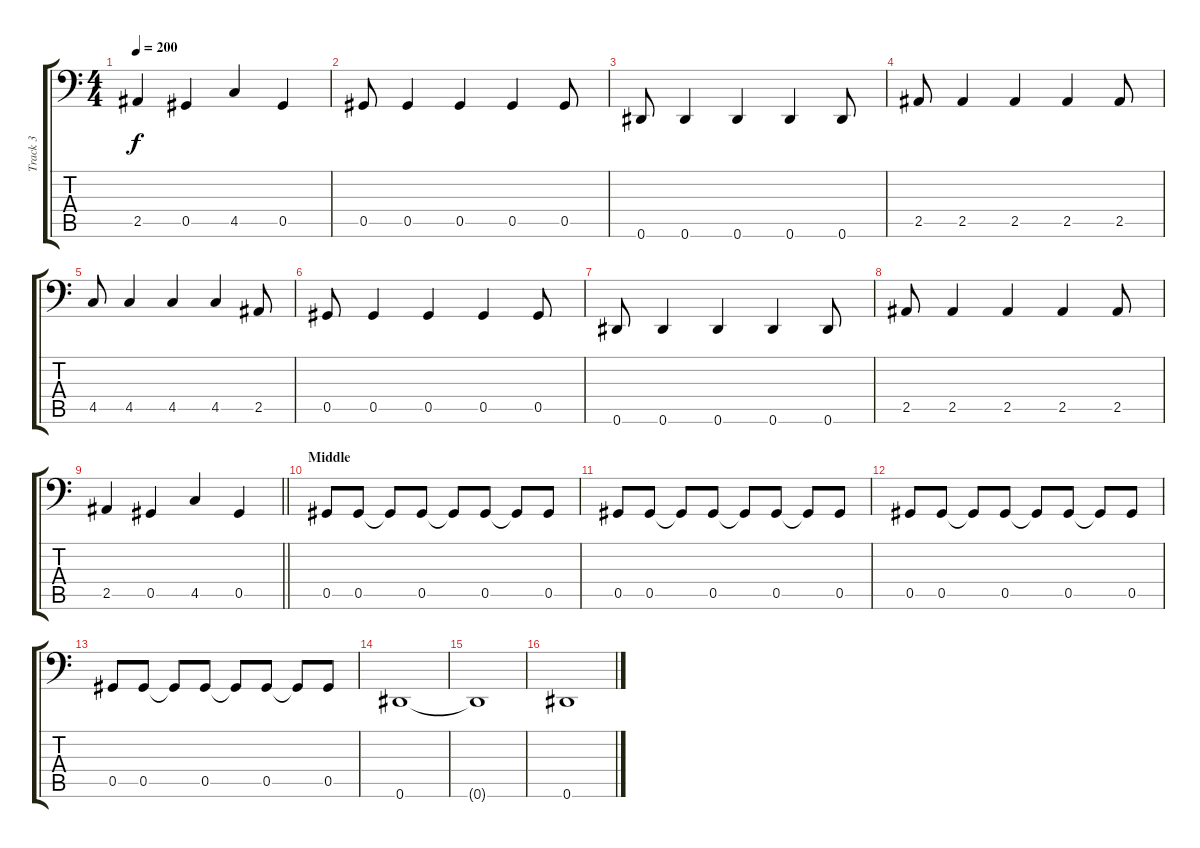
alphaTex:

\track ("Track 3" "Track 3") {instrument electricbasspick}
\staff {score tabs}
\tuning (Eb3 Bb2 Gb2 Db2 Ab1 Eb1) {hide}
\ts (4 4)
\tempo 200
\clef f4
\ks c
2.5.4{dy f} 0.5.4 4.5.4 0.5.4 |
0.5.8 0.5.4 0.5.4 0.5.4 0.5.8 |
0.6.8 0.6.4 0.6.4 0.6.4 0.6.8 |
2.5.8 2.5.4 2.5.4 2.5.4 2.5.8 |
4.5.8 4.5.4 4.5.4 4.5.4 2.5.8 |
0.5.8 0.5.4 0.5.4 0.5.4 0.5.8 |
0.6.8 0.6.4 0.6.4 0.6.4 0.6.8 |
2.5.8 2.5.4 2.5.4 2.5.4 2.5.8 |
\barLineRight lightlight
2.5.4 0.5.4 4.5.4 0.5.4 |
\section ("" "Middle")
0.5.8 0.5.8 0.5{t}.8 0.5.8 0.5{t}.8 0.5.8 0.5{t}.8 0.5.8 |
0.5.8 0.5.8 0.5{t}.8 0.5.8 0.5{t}.8 0.5.8 0.5{t}.8 0.5.8 |
0.5.8 0.5.8 0.5{t}.8 0.5.8 0.5{t}.8 0.5.8 0.5{t}.8 0.5.8 |
0.5.8 0.5.8 0.5{t}.8 0.5.8 0.5{t}.8 0.5.8 0.5{t}.8 0.5.8 |
0.6.1 |
0.6{t}.1 |
0.6.1
